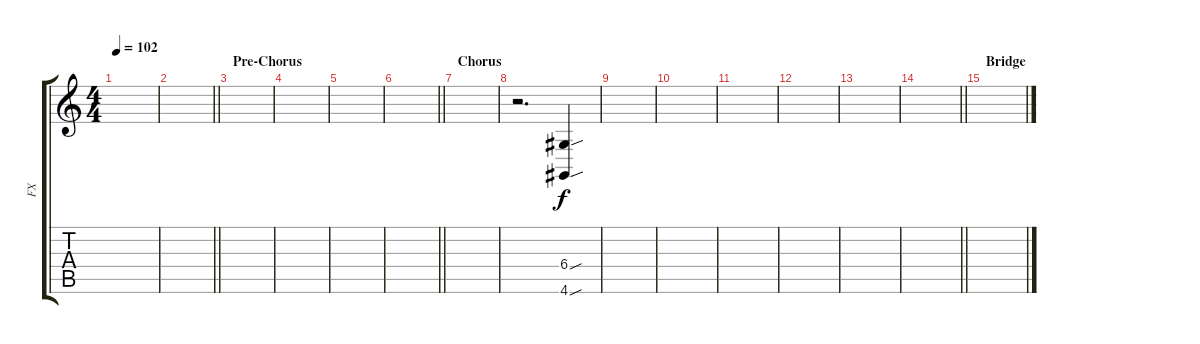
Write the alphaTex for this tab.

\track ("FX" "FX") {instrument fx2soundtrack}
\staff {score tabs}
\tuning (E4 B3 G3 D3 A2 E2) {hide}
\ts (4 4)
\tempo 102
\clef g2
\ks c
|
\barLineRight lightlight
|
\section ("" "Pre-Chorus")
|
|
|
\barLineRight lightlight
|
\section ("" "Chorus")
|
r.2{d} (6.4{sou} 4.6{sou}).4 |
|
|
|
|
|
\barLineRight lightlight
|
\section ("" "Bridge")
